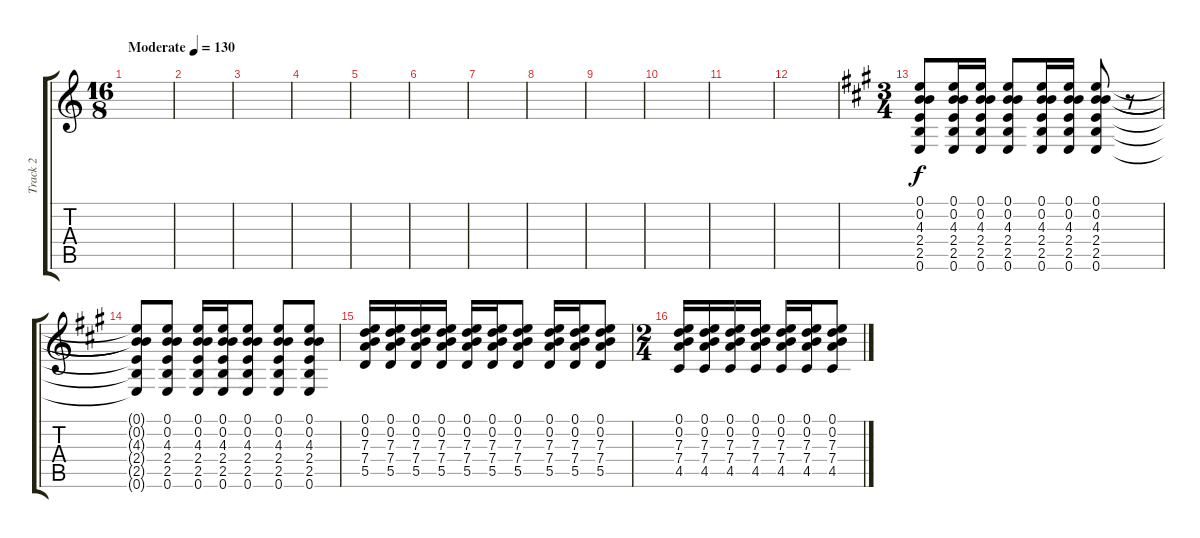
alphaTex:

\track ("Track 2" "Track 2") {instrument acousticguitarsteel}
\staff {score tabs}
\tuning (E4 B3 G3 D3 A2 E2) {hide}
\ts (16 8)
\tempo (130 "Moderate")
\clef g2
\ks c
|
|
|
|
|
|
|
|
|
|
|
|
\ts (3 4)
\ks a
(0.1 0.2 4.3 2.4 2.5 0.6).8 (0.1 0.2 4.3 2.4 2.5 0.6).16 (0.1 0.2 4.3 2.4 2.5 0.6).16 (0.1 0.2 4.3 2.4 2.5 0.6).8 (0.1 0.2 4.3 2.4 2.5 0.6).16 (0.1 0.2 4.3 2.4 2.5 0.6).16 (0.1 0.2 4.3 2.4 2.5 0.6).8 r.8 |
(0.1{t} 0.2{t} 4.3{t} 2.4{t} 2.5{t} 0.6{t}).8 (0.1 0.2 4.3 2.4 2.5 0.6).8 (0.1 0.2 4.3 2.4 2.5 0.6).16 (0.1 0.2 4.3 2.4 2.5 0.6).16 (0.1 0.2 4.3 2.4 2.5 0.6).8 (0.1 0.2 4.3 2.4 2.5 0.6).8 (0.1 0.2 4.3 2.4 2.5 0.6).8 |
(0.1 0.2 7.3 7.4 5.5).16 (0.1 0.2 7.3 7.4 5.5).16 (0.1 0.2 7.3 7.4 5.5).16 (0.1 0.2 7.3 7.4 5.5).16 (0.1 0.2 7.3 7.4 5.5).16 (0.1 0.2 7.3 7.4 5.5).16 (0.1 0.2 7.3 7.4 5.5).8 (0.1 0.2 7.3 7.4 5.5).16 (0.1 0.2 7.3 7.4 5.5).16 (0.1 0.2 7.3 7.4 5.5).8 |
\ts (2 4)
(0.1 0.2 7.3 7.4 4.5).16 (0.1 0.2 7.3 7.4 4.5).16 (0.1 0.2 7.3 7.4 4.5).16 (0.1 0.2 7.3 7.4 4.5).16 (0.1 0.2 7.3 7.4 4.5).16 (0.1 0.2 7.3 7.4 4.5).16 (0.1 0.2 7.3 7.4 4.5).8
